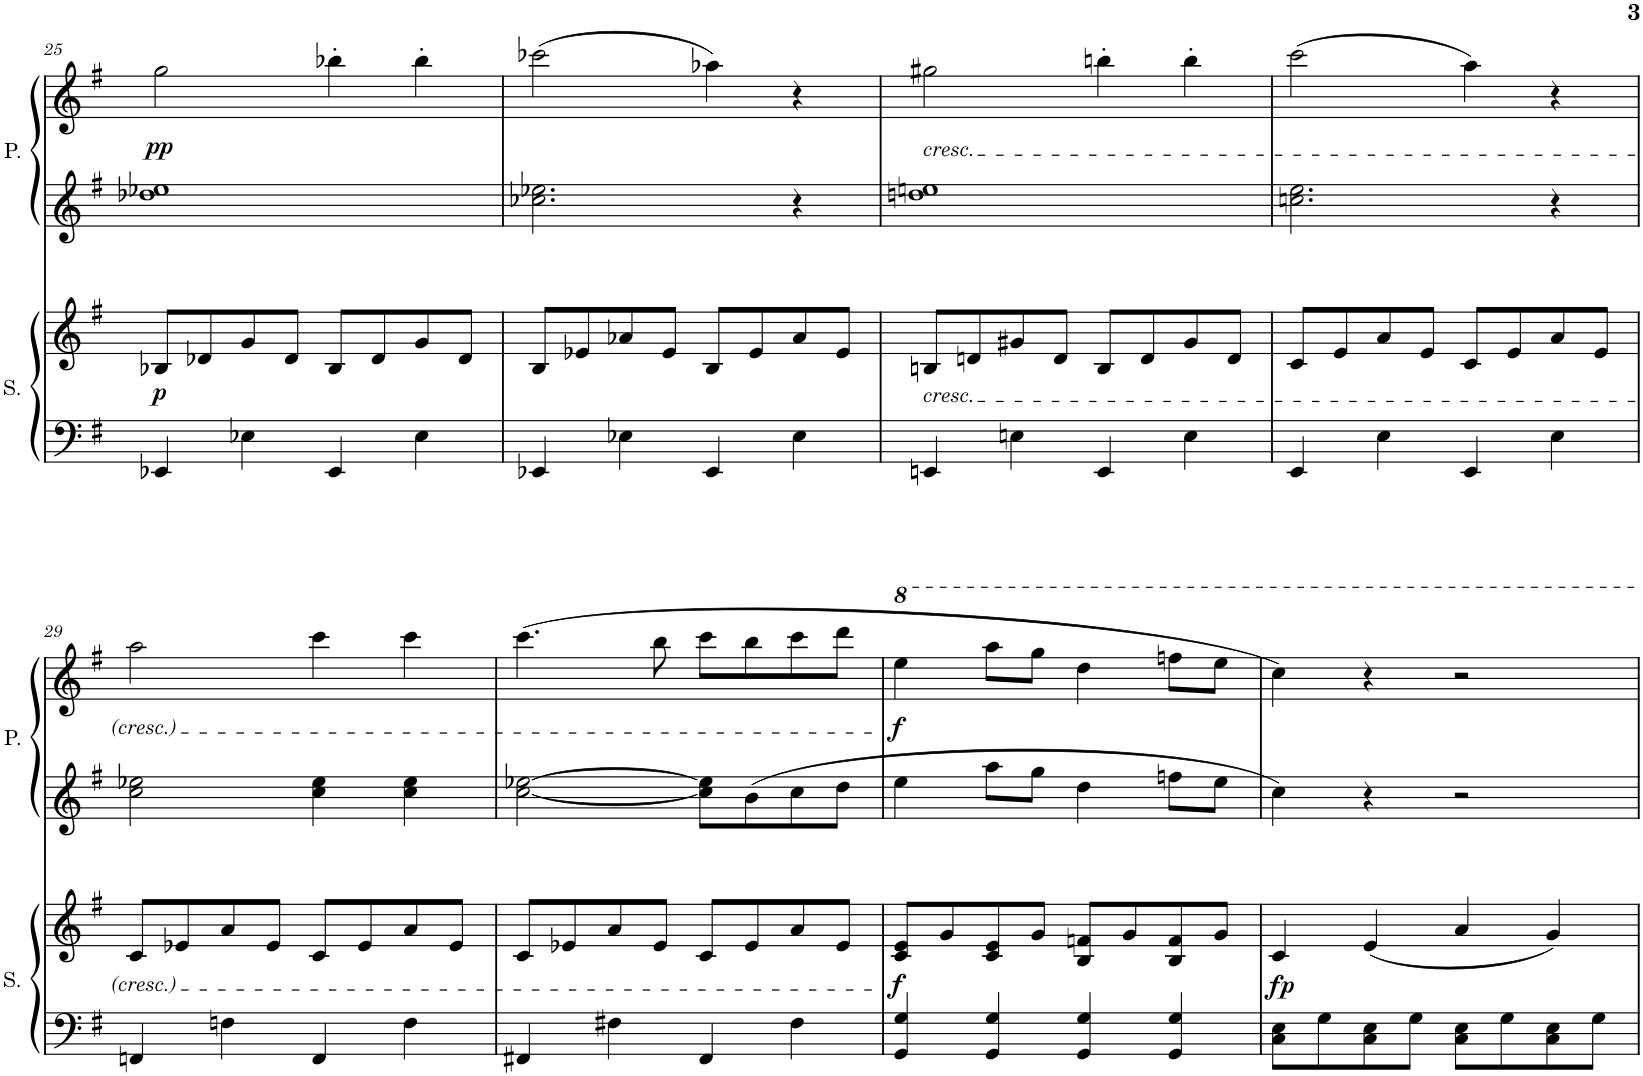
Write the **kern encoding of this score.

**kern	**kern	**dynam	**kern	**kern	**dynam
*part2	*part2	*part2	*part1	*part1	*part1
*staff4	*staff3	*staff3/4	*staff2	*staff1	*staff1/2
*I"Secondo	*	*	*I"Primo	*	*
*I'S.	*	*	*I'P.	*	*
!!LO:PB:g=z
*clefF4	*clefG2	*	*clefG2	*clefG2	*
*k[f#]	*k[f#]	*	*k[f#]	*k[f#]	*
*M4/4	*M4/4	*	*M4/4	*M4/4	*
*met(c)	*met(c)	*	*met(c)	*met(c)	*
=25	=25	=25	=25	=25	=25
!	!	!LO:DY:b	!	!	!LO:DY:b
4EE-X/	8B-X/L	p	1dd-X 1ee-X	2gg\	pp
.	8d-X/	.	.	.	.
4E-X\	8g/	.	.	.	.
.	8d-/J	.	.	.	.
4EE-/	8B-/L	.	.	4bb-X'\	.
.	8d-/	.	.	.	.
4E-\	8g/	.	.	4bb-'\	.
.	8d-/J	.	.	.	.
=26	=26	=26	=26	=26	=26
4EE-X/	8B/L	.	2.cc-X\ 2.ee-X\	(2ccc-X\	.
.	8e-X/	.	.	.	.
4E-X\	8a-X/	.	.	.	.
.	8e-/J	.	.	.	.
4EE-/	8B/L	.	.	4aa-X\)	.
.	8e-/	.	.	.	.
4E-\	8a-/	.	4r	4r	.
.	8e-/J	.	.	.	.
=27	=27	=27	=27	=27	=27
!	!	!	!	!LO:TX:b:i:t=cresc.	!
!	!LO:TX:b:i:t=cresc.	!	!	!	!
4EEn/	8Bn/L	.	1ddn 1een	2gg#X\	.
.	8dn/	.	.	.	.
4En\	8g#X/	.	.	.	.
.	8d/J	.	.	.	.
4EE/	8B/L	.	.	4bbn'\	.
.	8d/	.	.	.	.
4E\	8g#/	.	.	4bb'\	.
.	8d/J	.	.	.	.
=28	=28	=28	=28	=28	=28
4EE/	8c/L	.	2.ccn\ 2.ee\	(2ccc\	.
.	8e/	.	.	.	.
4E\	8a/	.	.	.	.
.	8e/J	.	.	.	.
4EE/	8c/L	.	.	4aa\)	.
.	8e/	.	.	.	.
4E\	8a/	.	4r	4r	.
.	8e/J	.	.	.	.
!!LO:LB:g=z
=29	=29	=29	=29	=29	=29
4FFn/	8c/L	.	2cc\ 2ee-X\	2aa\	.
.	8e-X/	.	.	.	.
4Fn\	8a/	.	.	.	.
.	8e-/J	.	.	.	.
4FF/	8c/L	.	4cc\ 4ee-\	4ccc\	.
.	8e-/	.	.	.	.
4F\	8a/	.	4cc\ 4ee-\	4ccc\	.
.	8e-/J	.	.	.	.
=30	=30	=30	=30	=30	=30
4FF#X/	8c/L	.	[2cc\ [2ee-X\	(4.ccc\	.
.	8e-X/	.	.	.	.
4F#X\	8a/	.	.	.	.
.	8e-/J	.	.	8bb\	.
4FF#/	8c/L	.	8cc\] 8ee-\]L	8ccc\L	.
.	8e-/	.	8b\	8bb\	.
4F#\	8a/	.	8cc\	8ccc\	.
.	8e-/J	.	8dd\J	8ddd\J	.
=31	=31	=31	=31	=31	=31
!	!	!LO:DY:b	!	!	!LO:DY:b
4GG/ 4G/	8c/ 8e/L	f	4ee\	4eee\	f
.	8g/	.	.	.	.
4GG/ 4G/	8c/ 8e/	.	8aa\L	8aaa\L	.
.	8g/J	.	8gg\J	8ggg\J	.
4GG/ 4G/	8B/ 8fn/L	.	4dd\	4ddd\	.
.	8g/	.	.	.	.
4GG/ 4G/	8B/ 8f/	.	8ffn\L	8fffn\L	.
.	8g/J	.	8ee\J	8eee\J	.
=32	=32	=32	=32	=32	=32
!	!	!LO:DY:b	!	!	!
8C\ 8E\L	4c/	fp	4cc\	4ccc\)	.
8G\	.	.	.	.	.
8C\ 8E\	(4e/	.	4r	4r	.
8G\J	.	.	.	.	.
8C\ 8E\L	4a/	.	2r	2r	.
8G\	.	.	.	.	.
8C\ 8E\	4g/)	.	.	.	.
8G\J	.	.	.	.	.
=	=	=	=	=	=
*-	*-	*-	*-	*-	*-
